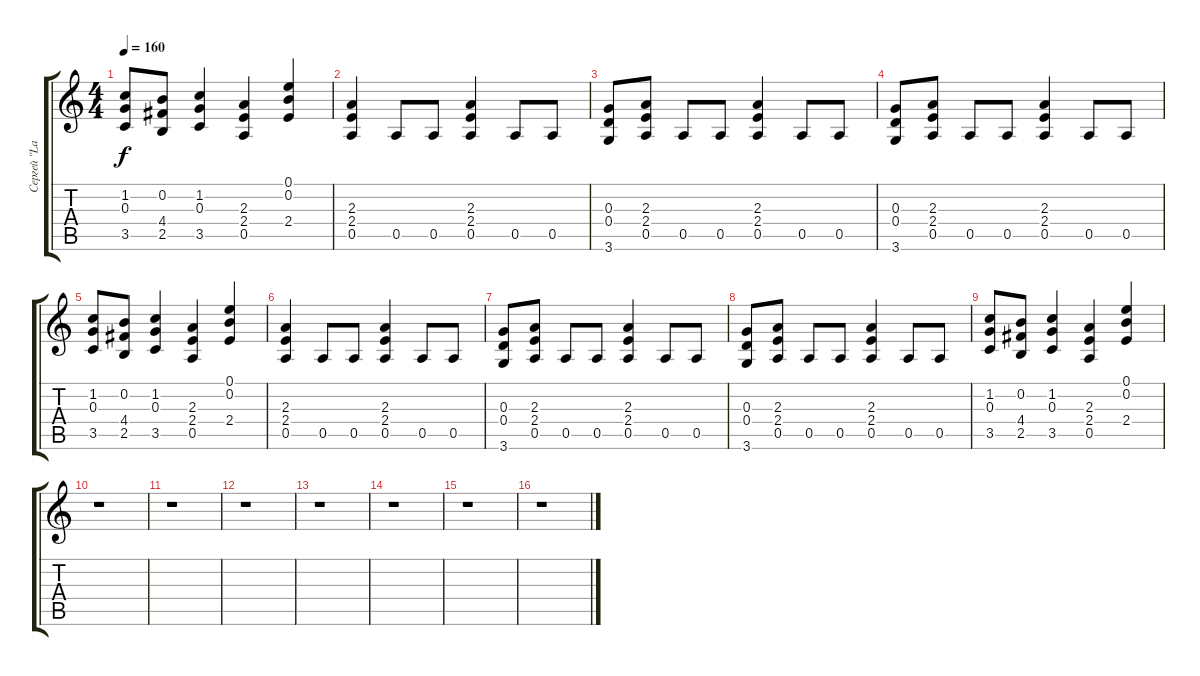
\track ("Сергей \"Lazar\"" "Сергей \"La") {instrument overdrivenguitar}
\staff {score tabs}
\tuning (E4 B3 G3 D3 A2 E2) {hide}
\ts (4 4)
\tempo 160
\clef g2
\ks c
(1.2 0.3 3.5).8{dy f} (0.2 4.4 2.5).8 (1.2 0.3 3.5).4 (2.3 2.4 0.5).4 (0.1 0.2 2.4).4 |
(2.3 2.4 0.5).4 0.5.8 0.5.8 (2.3 2.4 0.5).4 0.5.8 0.5.8 |
(0.3 0.4 3.6).8 (2.3 2.4 0.5).8 0.5.8 0.5.8 (2.3 2.4 0.5).4 0.5.8 0.5.8 |
(0.3 0.4 3.6).8 (2.3 2.4 0.5).8 0.5.8 0.5.8 (2.3 2.4 0.5).4 0.5.8 0.5.8 |
(1.2 0.3 3.5).8 (0.2 4.4 2.5).8 (1.2 0.3 3.5).4 (2.3 2.4 0.5).4 (0.1 0.2 2.4).4 |
(2.3 2.4 0.5).4 0.5.8 0.5.8 (2.3 2.4 0.5).4 0.5.8 0.5.8 |
(0.3 0.4 3.6).8 (2.3 2.4 0.5).8 0.5.8 0.5.8 (2.3 2.4 0.5).4 0.5.8 0.5.8 |
(0.3 0.4 3.6).8 (2.3 2.4 0.5).8 0.5.8 0.5.8 (2.3 2.4 0.5).4 0.5.8 0.5.8 |
(1.2 0.3 3.5).8 (0.2 4.4 2.5).8 (1.2 0.3 3.5).4 (2.3 2.4 0.5).4 (0.1 0.2 2.4).4 |
r.1 |
r.1 |
r.1 |
r.1 |
r.1 |
r.1 |
r.1
